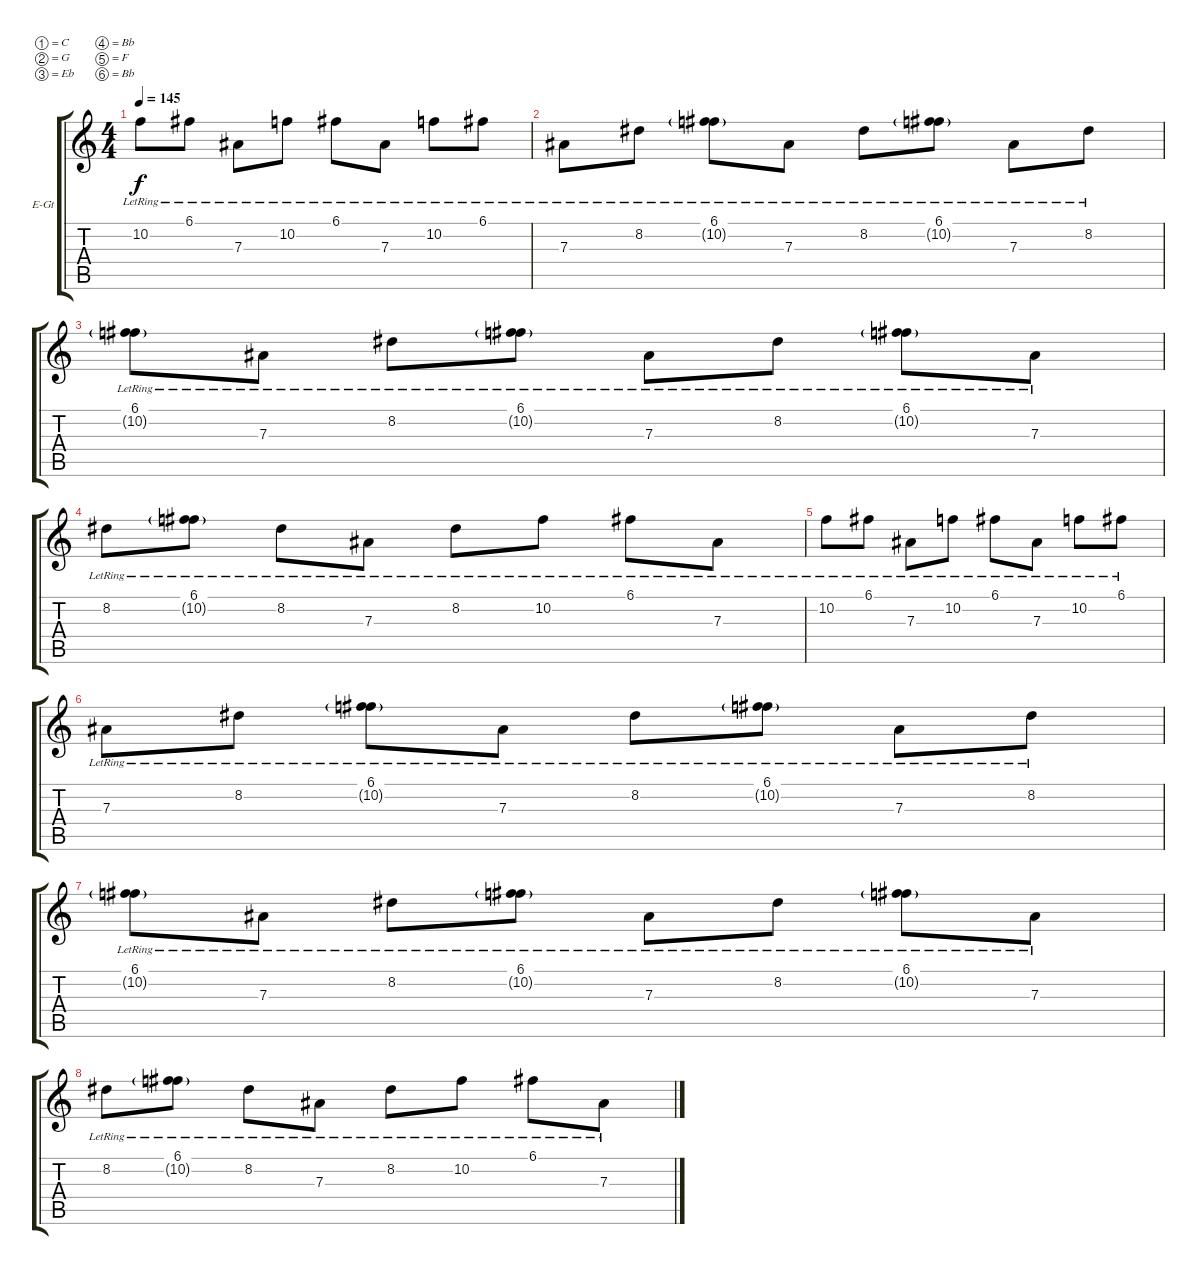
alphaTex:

\bracketExtendMode groupsimilarinstruments
\firstSystemTrackNameOrientation horizontal
\otherSystemsTrackNameOrientation horizontal
\track ("Clean gtr" "E-Gt") {instrument electricguitarclean}
\staff {score tabs}
\tuning (C4 G3 Eb3 Bb2 F2 Bb1)
\ts (4 4)
\tempo 145
\clef g2
\ks c
10.2{lr}.8{dy f} 6.1{lr}.8 7.3{lr}.8 10.2{lr}.8 6.1{lr}.8 7.3{lr}.8 10.2{lr}.8 6.1{lr}.8 |
7.3{lr}.8 8.2{lr}.8 (6.1{lr} 10.2{g}).8 7.3{lr}.8 8.2{lr}.8 (6.1{lr} 10.2{g}).8 7.3{lr}.8 8.2{lr}.8 |
(6.1{lr} 10.2{g}).8 7.3{lr}.8 8.2{lr}.8 (6.1{lr} 10.2{g}).8 7.3{lr}.8 8.2{lr}.8 (6.1{lr} 10.2{g}).8 7.3{lr}.8 |
8.2{lr}.8 (6.1{lr} 10.2{g}).8 8.2{lr}.8 7.3{lr}.8 8.2{lr}.8 10.2{lr}.8 6.1{lr}.8 7.3{lr}.8 |
10.2{lr}.8 6.1{lr}.8 7.3{lr}.8 10.2{lr}.8 6.1{lr}.8 7.3{lr}.8 10.2{lr}.8 6.1{lr}.8 |
7.3{lr}.8 8.2{lr}.8 (6.1{lr} 10.2{g}).8 7.3{lr}.8 8.2{lr}.8 (6.1{lr} 10.2{g}).8 7.3{lr}.8 8.2{lr}.8 |
(6.1{lr} 10.2{g}).8 7.3{lr}.8 8.2{lr}.8 (6.1{lr} 10.2{g}).8 7.3{lr}.8 8.2{lr}.8 (6.1{lr} 10.2{g}).8 7.3{lr}.8 |
8.2{lr}.8 (6.1{lr} 10.2{g}).8 8.2{lr}.8 7.3{lr}.8 8.2{lr}.8 10.2{lr}.8 6.1{lr}.8 7.3{lr}.8
